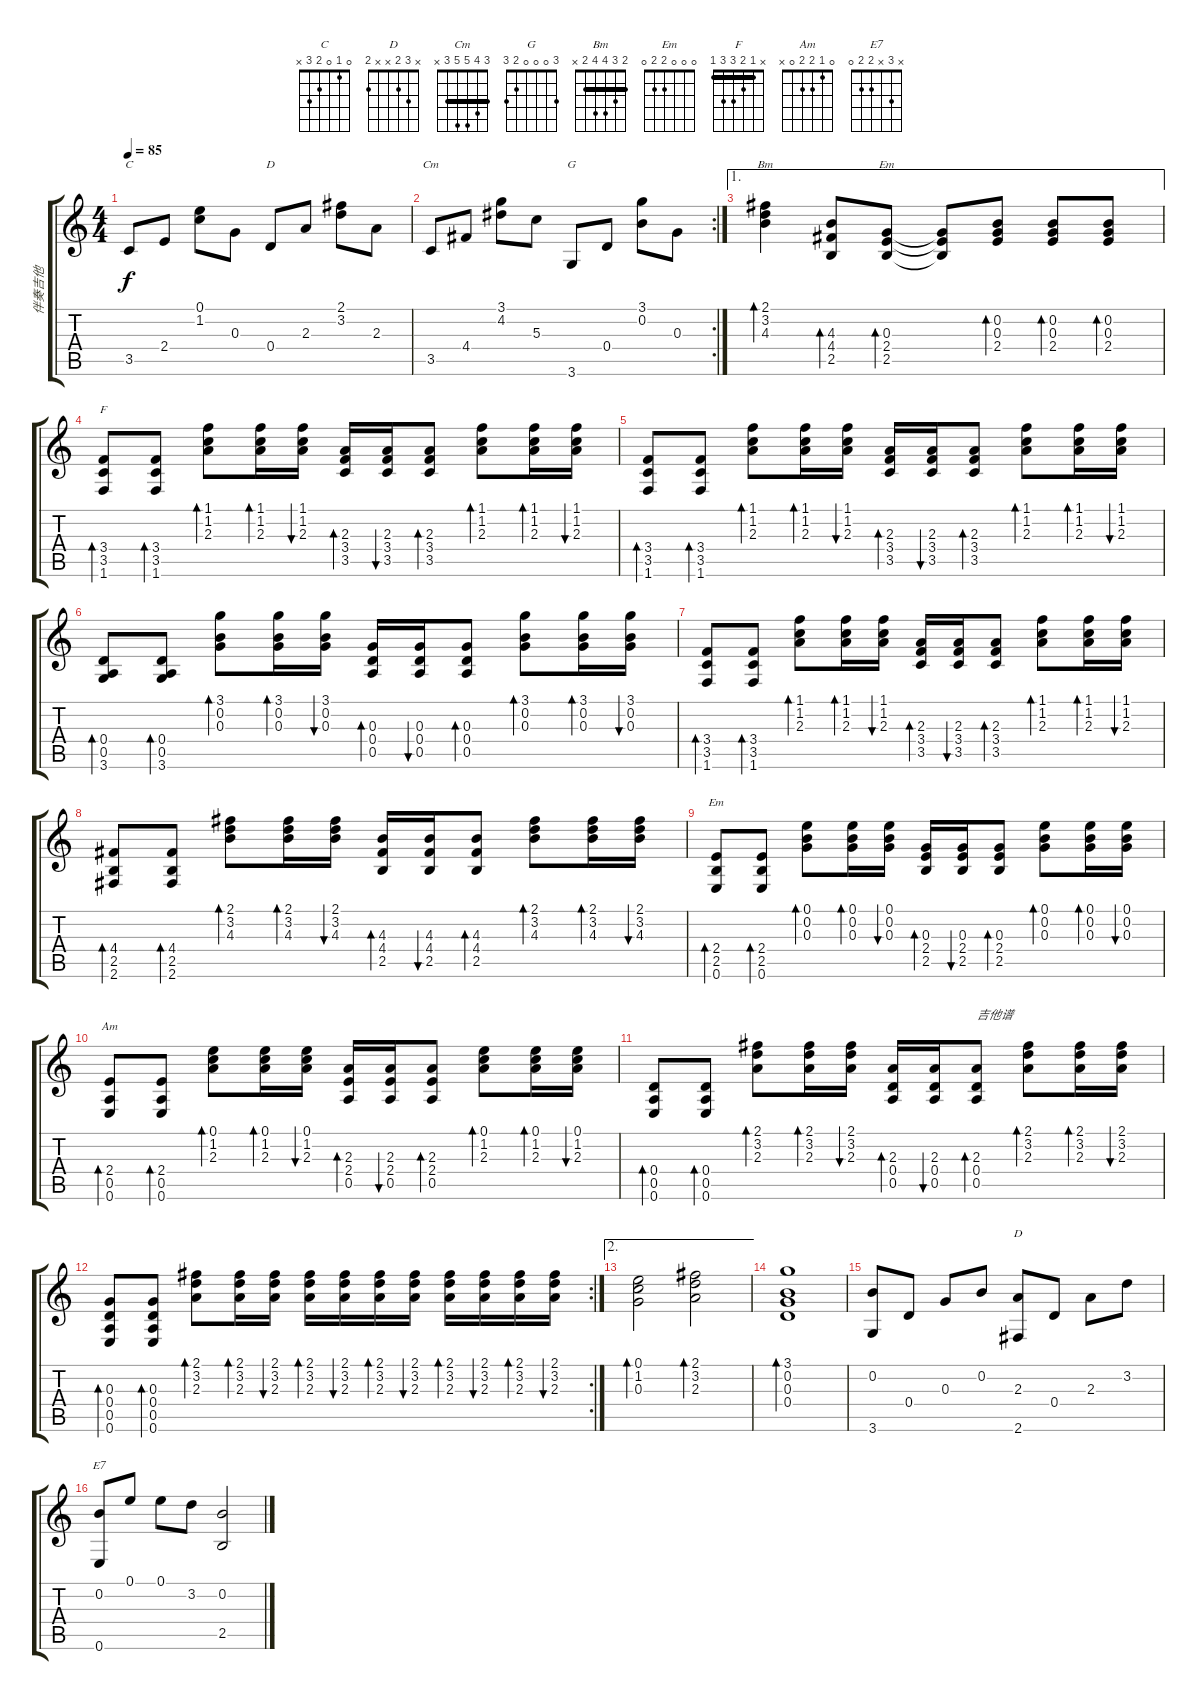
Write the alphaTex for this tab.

\track ("伴奏吉他" "伴奏吉他") {instrument acousticguitarsteel}
\staff {score tabs}
\tuning (E4 B3 G3 D3 A2 E2) {hide}
\chord ("C" 0 1 0 2 3 x)
\chord ("D" 2 3 2 0 x x)
\chord ("Cm" 3 4 5 5 3 x) {barre 3}
\chord ("G" 3 0 0 0 2 3)
\chord ("Bm" 2 3 4 4 2 x) {barre 2}
\chord ("Em" x x 0 2 2 x)
\chord ("F" x 1 2 3 3 1) {barre 1}
\chord ("Em" 0 0 0 2 2 0)
\chord ("Am" 0 1 2 2 0 x)
\chord ("D" x 3 2 x x 2)
\chord ("E7" x 3 x 2 2 0)
\ts (4 4)
\tempo 85
\clef g2
\ks c
3.5.8{ch "C" dy f} 2.4.8 (0.1 1.2).8 0.3.8 0.4.8{ch "D"} 2.3.8 (2.1 3.2).8 2.3.8 |
\rc 2
3.5.8{ch "Cm"} 4.4.8 (3.1 4.2).8 5.3.8 3.6.8{ch "G"} 0.4.8 (3.1 0.2).8 0.3.8 |
\ae 1
(2.1 3.2 4.3).4{bd 60 ch "Bm"} (4.3 4.4 2.5).8{bd 60} (0.3 2.4 2.5).8{bd 60 ch "Em"} (0.3{t} 2.4{t} 2.5{t}).8 (0.2 0.3 2.4).8{bd 60} (0.2 0.3 2.4).8{bd 60} (0.2 0.3 2.4).8{bd 60} |
(3.4 3.5 1.6).8{bd 60 ch "F"} (3.4 3.5 1.6).8{bd 60} (1.1 1.2 2.3).8{bd 60} (1.1 1.2 2.3).16{bd 60} (1.1 1.2 2.3).16{bu 60} (2.3 3.4 3.5).16{bd 60} (2.3 3.4 3.5).16{bu 60} (2.3 3.4 3.5).8{bd 60} (1.1 1.2 2.3).8{bd 60} (1.1 1.2 2.3).16{bd 60} (1.1 1.2 2.3).16{bu 60} |
(3.4 3.5 1.6).8{bd 60} (3.4 3.5 1.6).8{bd 60} (1.1 1.2 2.3).8{bd 60} (1.1 1.2 2.3).16{bd 60} (1.1 1.2 2.3).16{bu 60} (2.3 3.4 3.5).16{bd 60} (2.3 3.4 3.5).16{bu 60} (2.3 3.4 3.5).8{bd 60} (1.1 1.2 2.3).8{bd 60} (1.1 1.2 2.3).16{bd 60} (1.1 1.2 2.3).16{bu 60} |
(0.4 0.5 3.6).8{bd 60} (0.4 0.5 3.6).8{bd 60} (3.1 0.2 0.3).8{bd 60} (3.1 0.2 0.3).16{bd 60} (3.1 0.2 0.3).16{bu 60} (0.3 0.4 0.5).16{bd 60} (0.3 0.4 0.5).16{bu 60} (0.3 0.4 0.5).8{bd 60} (3.1 0.2 0.3).8{bd 60} (3.1 0.2 0.3).16{bd 60} (3.1 0.2 0.3).16{bu 60} |
(3.4 3.5 1.6).8{bd 60} (3.4 3.5 1.6).8{bd 60} (1.1 1.2 2.3).8{bd 60} (1.1 1.2 2.3).16{bd 60} (1.1 1.2 2.3).16{bu 60} (2.3 3.4 3.5).16{bd 60} (2.3 3.4 3.5).16{bu 60} (2.3 3.4 3.5).8{bd 60} (1.1 1.2 2.3).8{bd 60} (1.1 1.2 2.3).16{bd 60} (1.1 1.2 2.3).16{bu 60} |
(4.4 2.5 2.6).8{bd 60} (4.4 2.5 2.6).8{bd 60} (2.1 3.2 4.3).8{bd 60} (2.1 3.2 4.3).16{bd 60} (2.1 3.2 4.3).16{bu 60} (4.3 4.4 2.5).16{bd 60} (4.3 4.4 2.5).16{bu 60} (4.3 4.4 2.5).8{bd 60} (2.1 3.2 4.3).8{bd 60} (2.1 3.2 4.3).16{bd 60} (2.1 3.2 4.3).16{bu 60} |
(2.4 2.5 0.6).8{bd 60 ch "Em"} (2.4 2.5 0.6).8{bd 60} (0.1 0.2 0.3).8{bd 60} (0.1 0.2 0.3).16{bd 60} (0.1 0.2 0.3).16{bu 60} (0.3 2.4 2.5).16{bd 60} (0.3 2.4 2.5).16{bu 60} (0.3 2.4 2.5).8{bd 60} (0.1 0.2 0.3).8{bd 60} (0.1 0.2 0.3).16{bd 60} (0.1 0.2 0.3).16{bu 60} |
(2.4 0.5 0.6).8{bd 60 ch "Am"} (2.4 0.5 0.6).8{bd 60} (0.1 1.2 2.3).8{bd 60} (0.1 1.2 2.3).16{bd 60} (0.1 1.2 2.3).16{bu 60} (2.3 2.4 0.5).16{bd 60} (2.3 2.4 0.5).16{bu 60} (2.3 2.4 0.5).8{bd 60} (0.1 1.2 2.3).8{bd 60} (0.1 1.2 2.3).16{bd 60} (0.1 1.2 2.3).16{bu 60} |
(0.4 0.5 0.6).8{bd 60} (0.4 0.5 0.6).8{bd 60} (2.1 3.2 2.3).8{bd 60} (2.1 3.2 2.3).16{bd 60} (2.1 3.2 2.3).16{bu 60} (2.3 0.4 0.5).16{bd 60} (2.3 0.4 0.5).16{bu 60} (2.3 0.4 0.5).8{bd 60 txt "吉他谱"} (2.1 3.2 2.3).8{bd 60} (2.1 3.2 2.3).16{bd 60} (2.1 3.2 2.3).16{bu 60} |
\rc 2
(0.3 0.4 0.5 0.6).8{bd 60} (0.3 0.4 0.5 0.6).8{bd 60} (2.1 3.2 2.3).8{bd 60} (2.1 3.2 2.3).16{bd 60} (2.1 3.2 2.3).16{bu 60} (2.1 3.2 2.3).16{bd 60} (2.1 3.2 2.3).16{bu 60} (2.1 3.2 2.3).16{bd 60} (2.1 3.2 2.3).16{bu 60} (2.1 3.2 2.3).16{bd 60} (2.1 3.2 2.3).16{bu 60} (2.1 3.2 2.3).16{bd 60} (2.1 3.2 2.3).16{bu 60} |
\ae 2
(0.1 1.2 0.3).2{bd 240} (2.1 3.2 2.3).2{bd 240} |
(3.1 0.2 0.3 0.4).1{bd 480} |
(0.2 3.6).8 0.4.8 0.3.8 0.2.8 (2.3 2.6).8{ch "D"} 0.4.8 2.3.8 3.2.8 |
(0.2 0.6).8{ch "E7"} 0.1.8 0.1.8 3.2.8 (0.2 2.5).2
